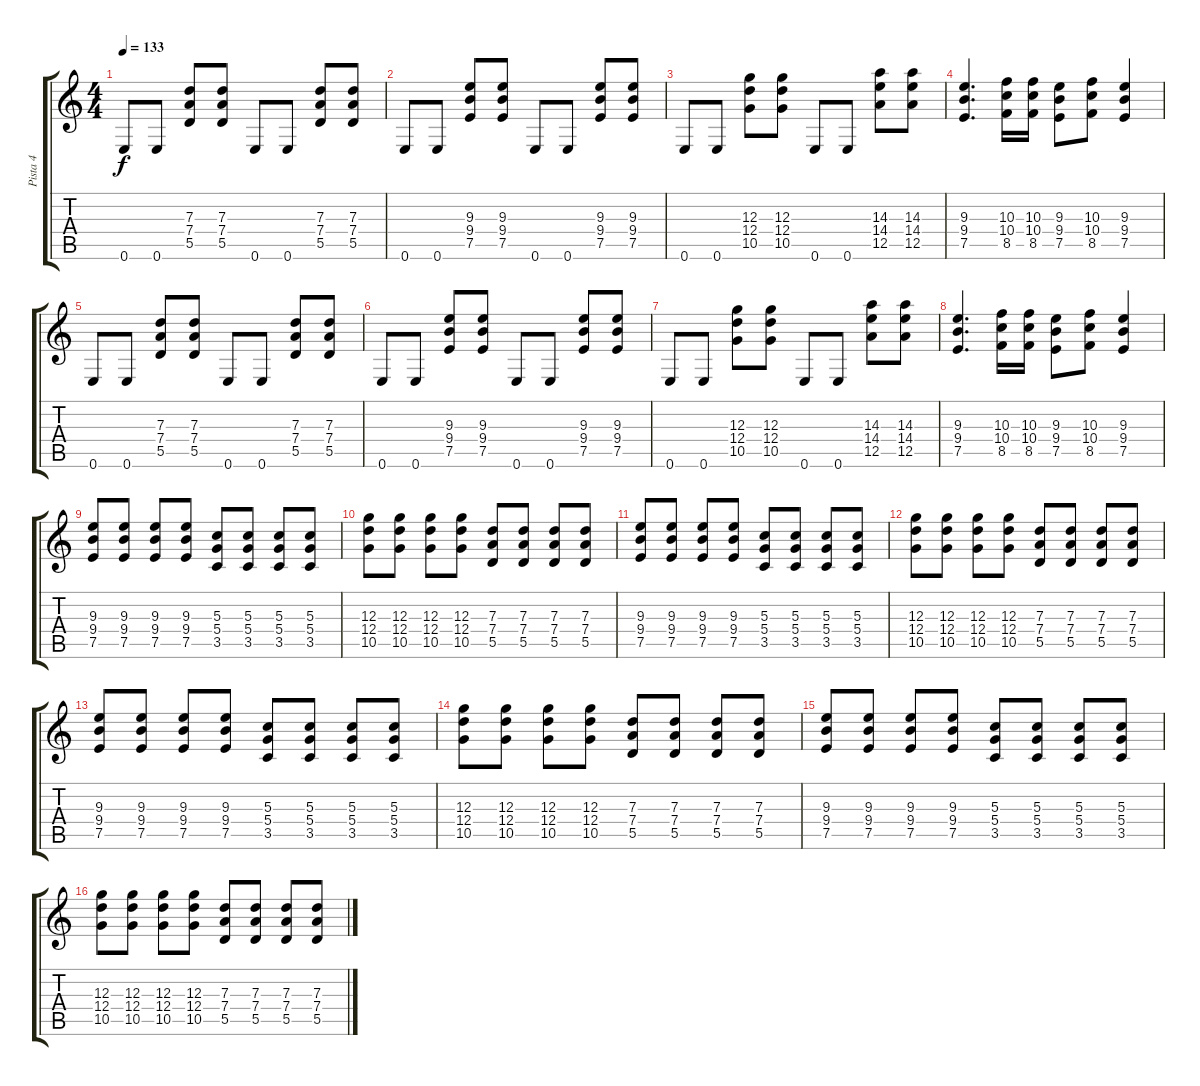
\track ("Pista 4" "Pista 4") {instrument overdrivenguitar}
\staff {score tabs}
\tuning (E4 B3 G3 D3 A2 E2) {hide}
\ts (4 4)
\tempo 133
\clef g2
\ks c
0.6.8{dy f} 0.6.8 (7.3 7.4 5.5).8 (7.3 7.4 5.5).8 0.6.8 0.6.8 (7.3 7.4 5.5).8 (7.3 7.4 5.5).8 |
0.6.8 0.6.8 (9.3 9.4 7.5).8 (9.3 9.4 7.5).8 0.6.8 0.6.8 (9.3 9.4 7.5).8 (9.3 9.4 7.5).8 |
0.6.8 0.6.8 (12.3 12.4 10.5).8 (12.3 12.4 10.5).8 0.6.8 0.6.8 (14.3 14.4 12.5).8 (14.3 14.4 12.5).8 |
(9.3 9.4 7.5).4{d} (10.3 10.4 8.5).16 (10.3 10.4 8.5).16 (9.3 9.4 7.5).8 (10.3 10.4 8.5).8 (9.3 9.4 7.5).4 |
0.6.8 0.6.8 (7.3 7.4 5.5).8 (7.3 7.4 5.5).8 0.6.8 0.6.8 (7.3 7.4 5.5).8 (7.3 7.4 5.5).8 |
0.6.8 0.6.8 (9.3 9.4 7.5).8 (9.3 9.4 7.5).8 0.6.8 0.6.8 (9.3 9.4 7.5).8 (9.3 9.4 7.5).8 |
0.6.8 0.6.8 (12.3 12.4 10.5).8 (12.3 12.4 10.5).8 0.6.8 0.6.8 (14.3 14.4 12.5).8 (14.3 14.4 12.5).8 |
(9.3 9.4 7.5).4{d} (10.3 10.4 8.5).16 (10.3 10.4 8.5).16 (9.3 9.4 7.5).8 (10.3 10.4 8.5).8 (9.3 9.4 7.5).4 |
(9.3 9.4 7.5).8 (9.3 9.4 7.5).8 (9.3 9.4 7.5).8 (9.3 9.4 7.5).8 (5.3 5.4 3.5).8 (5.3 5.4 3.5).8 (5.3 5.4 3.5).8 (5.3 5.4 3.5).8 |
(12.3 12.4 10.5).8 (12.3 12.4 10.5).8 (12.3 12.4 10.5).8 (12.3 12.4 10.5).8 (7.3 7.4 5.5).8 (7.3 7.4 5.5).8 (7.3 7.4 5.5).8 (7.3 7.4 5.5).8 |
(9.3 9.4 7.5).8 (9.3 9.4 7.5).8 (9.3 9.4 7.5).8 (9.3 9.4 7.5).8 (5.3 5.4 3.5).8 (5.3 5.4 3.5).8 (5.3 5.4 3.5).8 (5.3 5.4 3.5).8 |
(12.3 12.4 10.5).8 (12.3 12.4 10.5).8 (12.3 12.4 10.5).8 (12.3 12.4 10.5).8 (7.3 7.4 5.5).8 (7.3 7.4 5.5).8 (7.3 7.4 5.5).8 (7.3 7.4 5.5).8 |
(9.3 9.4 7.5).8 (9.3 9.4 7.5).8 (9.3 9.4 7.5).8 (9.3 9.4 7.5).8 (5.3 5.4 3.5).8 (5.3 5.4 3.5).8 (5.3 5.4 3.5).8 (5.3 5.4 3.5).8 |
(12.3 12.4 10.5).8 (12.3 12.4 10.5).8 (12.3 12.4 10.5).8 (12.3 12.4 10.5).8 (7.3 7.4 5.5).8 (7.3 7.4 5.5).8 (7.3 7.4 5.5).8 (7.3 7.4 5.5).8 |
(9.3 9.4 7.5).8 (9.3 9.4 7.5).8 (9.3 9.4 7.5).8 (9.3 9.4 7.5).8 (5.3 5.4 3.5).8 (5.3 5.4 3.5).8 (5.3 5.4 3.5).8 (5.3 5.4 3.5).8 |
(12.3 12.4 10.5).8 (12.3 12.4 10.5).8 (12.3 12.4 10.5).8 (12.3 12.4 10.5).8 (7.3 7.4 5.5).8 (7.3 7.4 5.5).8 (7.3 7.4 5.5).8 (7.3 7.4 5.5).8
